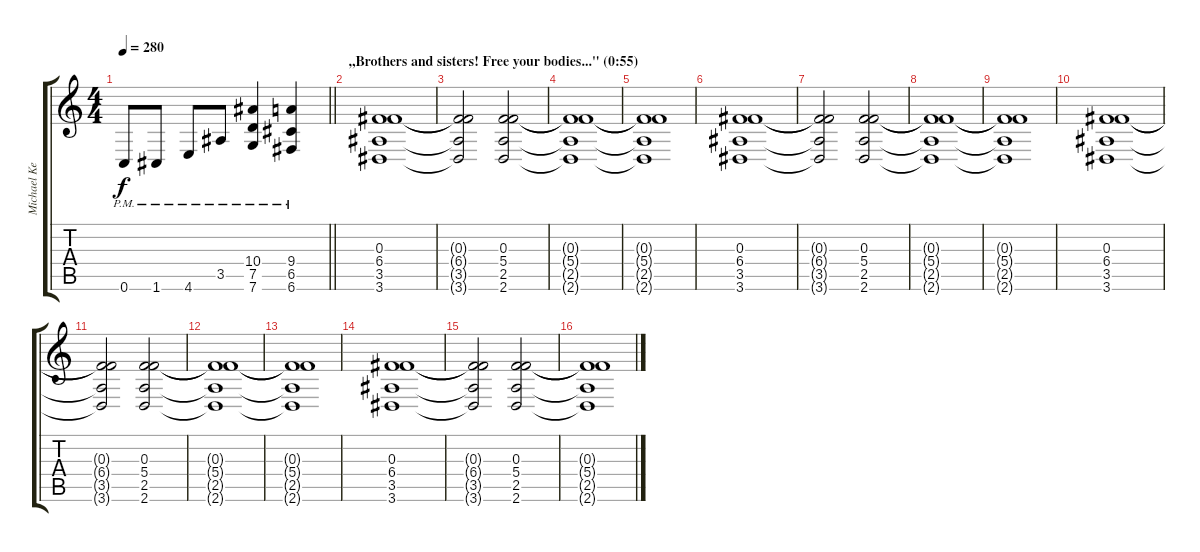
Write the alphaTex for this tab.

\track ("Michael Keene [Rhythm]" "Michael Ke") {instrument overdrivenguitar}
\staff {score tabs}
\tuning (D4 A3 F3 C3 G2 C2) {hide}
\ts (4 4)
\tempo 280
\clef g2
\barLineRight lightlight
\ks c
0.6{pm}.8{dy f} 1.6{pm}.8 4.6{pm}.8 3.5{pm}.8 (10.4{pm} 7.5{pm} 7.6{pm}).4 (9.4{pm} 6.5{pm} 6.6{pm}).4 |
\section ("" ",,Brothers and sisters! Free your bodies...'' (0:55)")
(0.3 6.4 3.5 3.6).1 |
(0.3{t} 6.4{t} 3.5{t} 3.6{t}).2 (0.3 5.4 2.5 2.6).2 |
(0.3{t} 5.4{t} 2.5{t} 2.6{t}).1 |
(0.3{t} 5.4{t} 2.5{t} 2.6{t}).1 |
(0.3 6.4 3.5 3.6).1 |
(0.3{t} 6.4{t} 3.5{t} 3.6{t}).2 (0.3 5.4 2.5 2.6).2 |
(0.3{t} 5.4{t} 2.5{t} 2.6{t}).1 |
(0.3{t} 5.4{t} 2.5{t} 2.6{t}).1 |
(0.3 6.4 3.5 3.6).1 |
(0.3{t} 6.4{t} 3.5{t} 3.6{t}).2 (0.3 5.4 2.5 2.6).2 |
(0.3{t} 5.4{t} 2.5{t} 2.6{t}).1 |
(0.3{t} 5.4{t} 2.5{t} 2.6{t}).1 |
(0.3 6.4 3.5 3.6).1 |
(0.3{t} 6.4{t} 3.5{t} 3.6{t}).2 (0.3 5.4 2.5 2.6).2 |
(0.3{t} 5.4{t} 2.5{t} 2.6{t}).1
